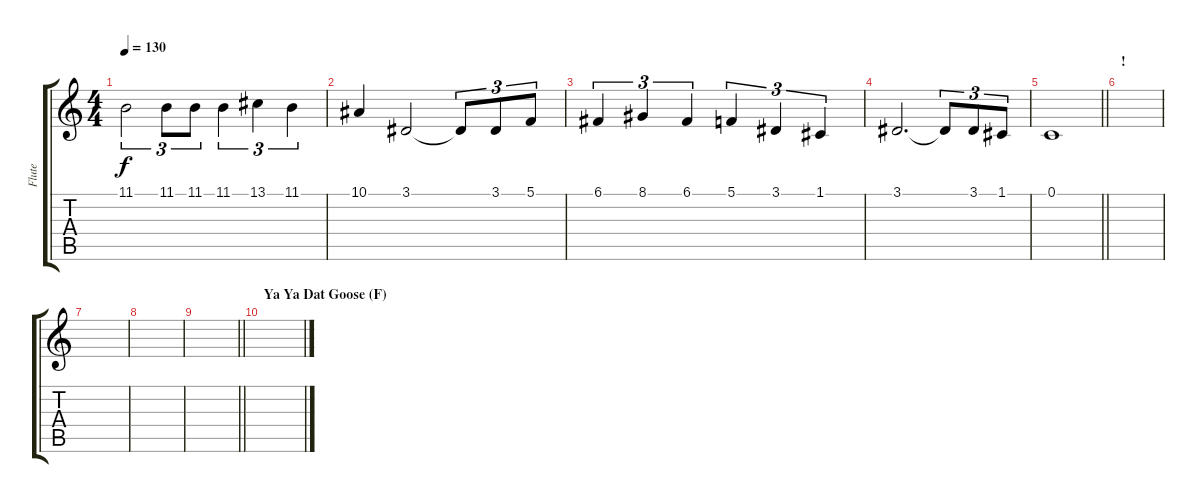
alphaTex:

\track ("Flute" "Flute") {instrument panflute}
\staff {score tabs}
\tuning (C4 G3 Eb3 Bb2 F2 C2) {hide}
\ts (4 4)
\tempo 130
\clef g2
\ks c
11.1.2{tu (3 2) dy f} 11.1.8{tu (3 2)} 11.1.8{tu (3 2)} 11.1.4{tu (3 2)} 13.1.4{tu (3 2)} 11.1.4{tu (3 2)} |
10.1.4 3.1.2 3.1{t}.8{tu (3 2)} 3.1.8{tu (3 2)} 5.1.8{tu (3 2)} |
6.1.4{tu (3 2)} 8.1.4{tu (3 2)} 6.1.4{tu (3 2)} 5.1.4{tu (3 2)} 3.1.4{tu (3 2)} 1.1.4{tu (3 2)} |
3.1.2{d} 3.1{t}.8{tu (3 2)} 3.1.8{tu (3 2)} 1.1.8{tu (3 2)} |
\barLineRight lightlight
0.1.1 |
\section ("" "!")
|
|
|
\barLineRight lightlight
|
\section ("" "Ya Ya Dat Goose (F)")
